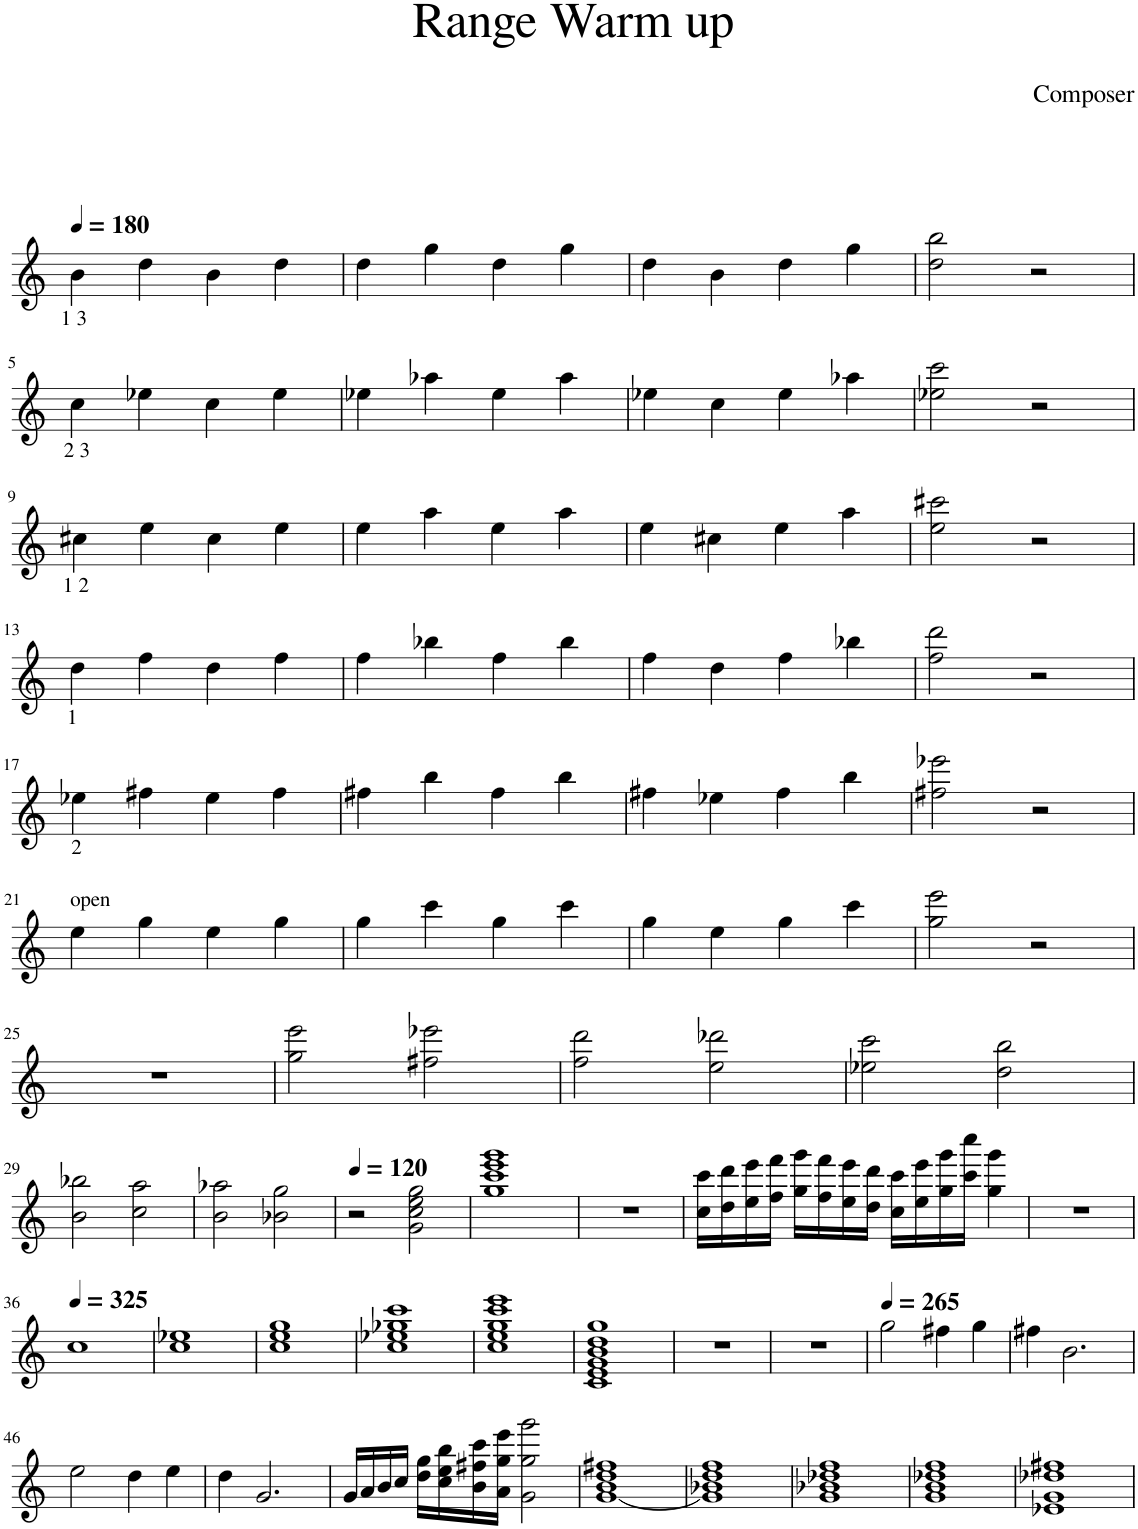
**kern
*part1
*staff1
*I"Bb Trumpet
*I'Bb Tpt.
*clefG2
*Trd1c2
*k[]
=1
!LO:TX:b:t=1 3
4b\
4dd\
4b\
4dd\
=2
4dd\
4gg\
4dd\
4gg\
=3
4dd\
4b\
4dd\
4gg\
=4
2dd\ 2bb\
2r
!!LO:LB:g=z
=5
!LO:TX:b:t=2 3
4cc\
4ee-X\
4cc\
4ee-\
=6
4ee-X\
4aa-X\
4ee-\
4aa-\
=7
4ee-X\
4cc\
4ee-\
4aa-X\
=8
2ee-X\ 2ccc\
2r
!!LO:LB:g=z
=9
!LO:TX:b:t=1 2
4cc#X\
4ee\
4cc#\
4ee\
=10
4ee\
4aa\
4ee\
4aa\
=11
4ee\
4cc#X\
4ee\
4aa\
=12
2ee\ 2ccc#X\
2r
!!LO:LB:g=z
=13
!LO:TX:b:t=1
4dd\
4ff\
4dd\
4ff\
=14
4ff\
4bb-X\
4ff\
4bb-\
=15
4ff\
4dd\
4ff\
4bb-X\
=16
2ff\ 2ddd\
2r
!!LO:LB:g=z
=17
!LO:TX:b:t=2
4ee-X\
4ff#X\
4ee-\
4ff#\
=18
4ff#X\
4bb\
4ff#\
4bb\
=19
4ff#X\
4ee-X\
4ff#\
4bb\
=20
2ff#X\ 2eee-X\
2r
!!LO:LB:g=z
=21
!LO:TX:a:t=open
4ee\
4gg\
4ee\
4gg\
=22
4gg\
4ccc\
4gg\
4ccc\
=23
4gg\
4ee\
4gg\
4ccc\
=24
2gg\ 2eee\
2r
!!LO:LB:g=z
=25
1r
=26
2gg\ 2eee\
2ff#X\ 2eee-X\
=27
2ff\ 2ddd\
2ee\ 2ddd-X\
=28
2ee-X\ 2ccc\
2dd\ 2bb\
!!LO:LB:g=z
=29
2b\ 2bb-X\
2cc\ 2aa\
=30
2b\ 2aa-X\
2b-X\ 2gg\
=31
*MM120
2r
2g\ 2cc\ 2ee\ 2gg\
=32
1gg 1ccc 1eee 1ggg
=33
1r
=34
16cc\ 16ccc\LL
16dd\ 16ddd\
16ee\ 16eee\
16ff\ 16fff\JJ
16gg\ 16ggg\LL
16ff\ 16fff\
16ee\ 16eee\
16dd\ 16ddd\JJ
16cc\ 16ccc\LL
16ee\ 16eee\
16gg\ 16ggg\
16ccc\ 16cccc\JJ
4gg\ 4ggg\
=35
1r
!!LO:LB:g=z
=36
*MM325
1cc
=37
1cc 1ee-X
=38
1cc 1ee 1gg
=39
1cc 1ee-X 1gg-X 1ccc
=40
1cc 1ee 1gg 1ccc 1eee
=41
1c 1e 1g 1b 1dd 1gg
=42
1r
=43
1r
=44
*MM265
2gg\
4ff#X\
4gg\
=45
4ff#X\
2.b\
!!LO:LB:g=z
=46
2ee\
4dd\
4ee\
=47
4dd\
2.g/
=48
16g/LL
16a/
16b/
16cc/JJ
16dd\ 16gg\LL
16cc\ 16ee\ 16bb\
16b\ 16ff#X\ 16ccc\
16a\ 16gg\ 16eee\JJ
2g\ 2gg\ 2ggg\
=49
[1g 1b 1dd 1ff#X
=50
1g] 1b-X 1dd 1ff
=51
1g 1b-X 1dd-X 1ff
=52
1g 1b 1dd-X 1ff
=53
1g 1b-X 1dd-X 1ff#X
=
*-
